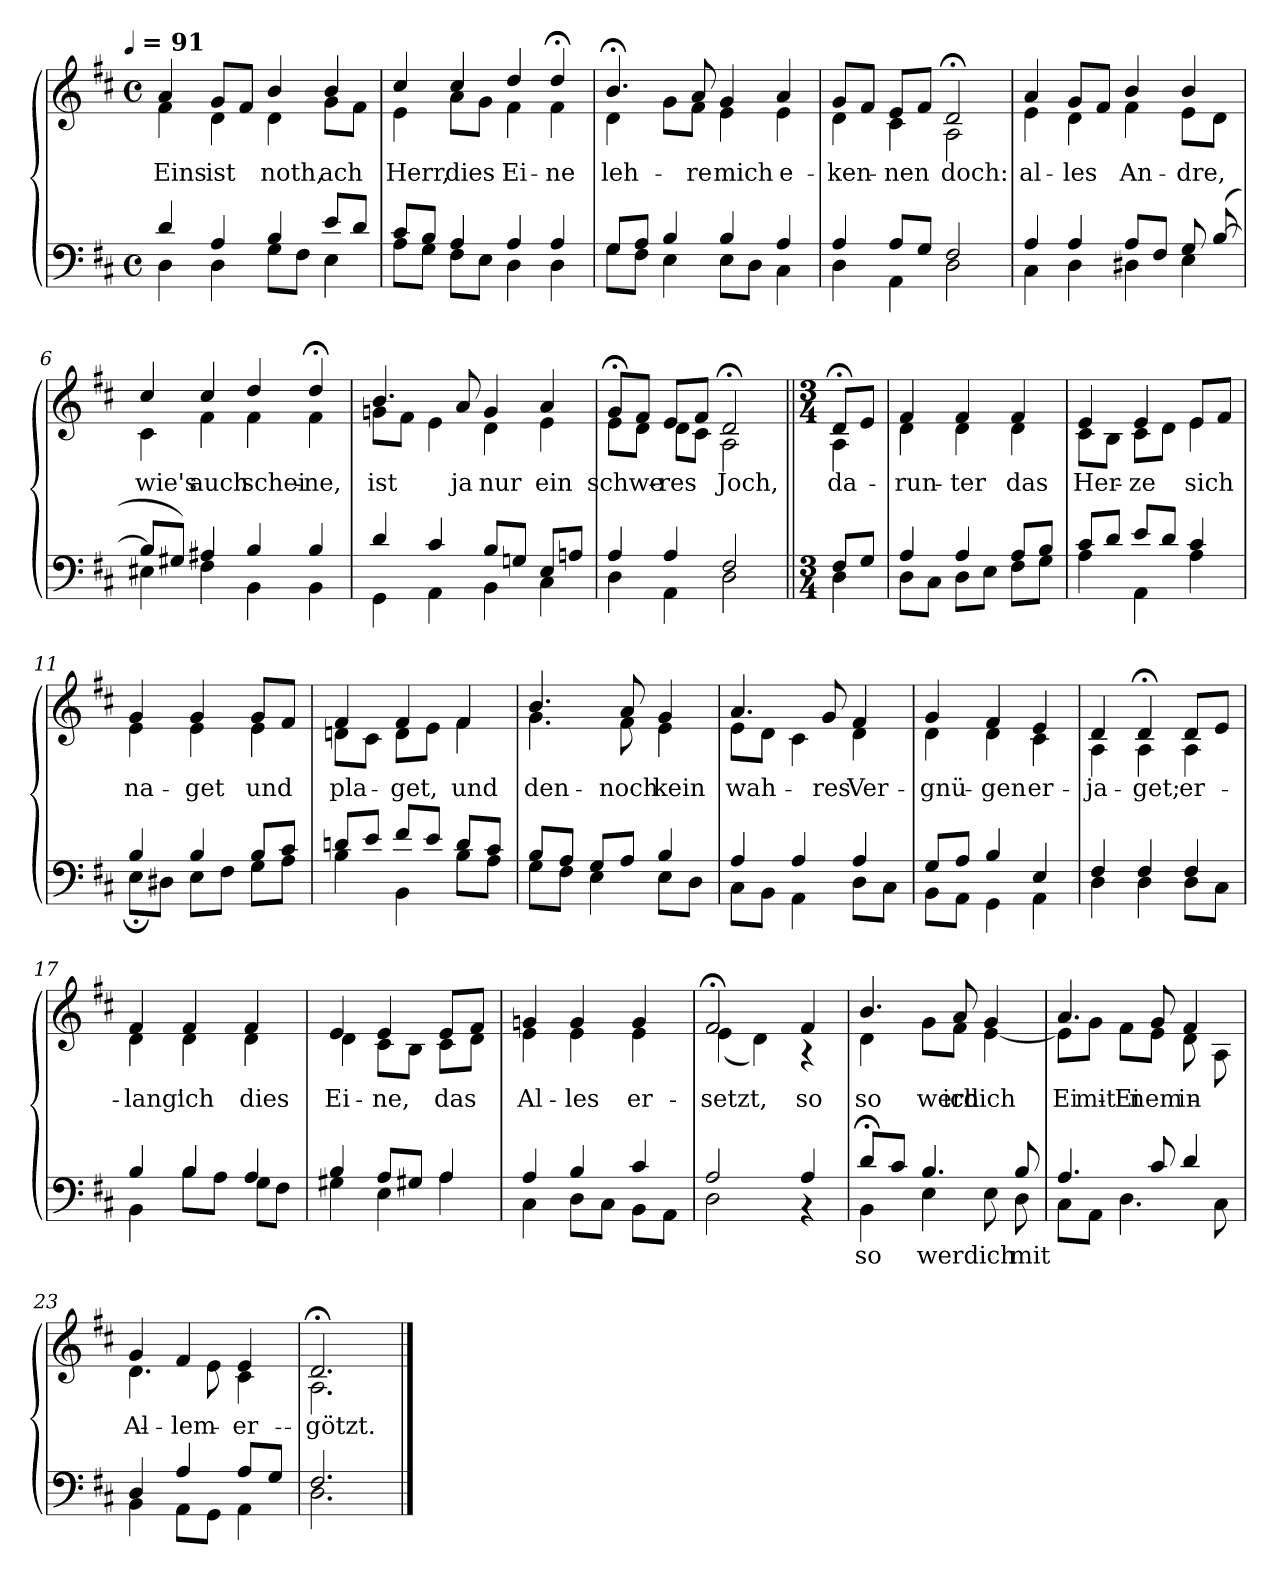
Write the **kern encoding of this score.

**kern	**text	**kern	**text	**dynam
*part1	*part1	*part1	*part1	*part1
*staff2	*staff2	*staff1	*staff1	*staff1/2
*clefF4	*	*clefG2	*	*
*k[f#c#]	*	*k[f#c#]	*	*
!!LO:TX:omd:t=[quarter] = 91
*M4/4	*	*M4/4	*	*
*met(c)	*	*met(c)	*	*
*MM91	*	*MM91	*	*
=1	=1	=1	=1	=1
*^	*	*^	*	*
4d	4D	.	4a	4f#	Eins	.
4A	4D	.	8gL	4d	ist	.
.	.	.	8f#J	.	.	.
4B	8GL	.	4b	4d	noth,	♩ = 92
.	8F#J	.	.	.	.	.
8eL	4E	.	4b	8gL	ach	.
8dJ	.	.	.	8f#J	.	.
=2	=2	=2	=2	=2	=2	=2
*	*	*	*MM93	*	*	*
8c#L	8AL	.	4cc#	4e	Herr,	.
8BJ	8GJ	.	.	.	.	.
4A	8F#L	.	4cc#	8aL	dies	.
.	8EJ	.	.	8gJ	.	.
4A	4D	.	4dd	4f#	Ei-	.
4A	4D	.	4dd;<	4f#	-ne	.
=3	=3	=3	=3	=3	=3	=3
*	*	*	*MM93	*	*	*
8GL	8GL	.	4.b;<	4d	leh-	.
8AJ	8F#J	.	.	.	.	.
4B	4E	.	.	8gL	.	.
.	.	.	8a	8f#J	-re	.
4B	8EL	.	4g	4e	mich	♩ = 93
.	8DJ	.	.	.	.	.
4A	4C#	.	4a	4e	e-	♩ = 92
=4	=4	=4	=4	=4	=4	=4
*	*	*	*MM91	*	*	*
4A	4D	.	8gL	4d	-ken-	.
.	.	.	8f#J	.	.	.
8AL	4AA	.	8eL	4c#	-nen	♩ = 90
8GJ	.	.	8f#J	.	.	.
2F#	2D	.	2d;<	2A	doch:	.
!!LO:LB:g=z	!!
=5	=5	=5	=5	=5	=5	=5
*	*	*	*MM92	*	*	*
4A	4C#	.	4a	4e	al-	.
4A	4D	.	8gL	4d	-les	.
.	.	.	8f#J	.	.	.
8AL	4D#X	.	4b	4f#	An-	♩ = 90
8F#J	.	.	.	.	.	.
8G	4E	.	4b	8eL	-dre,	.
([8B	.	.	.	8dJ	.	.
=6	=6	=6	=6	=6	=6	=6
8BL]	4E#X	.	4cc#	4c#	wie's	.
8G#XJ)	.	.	.	.	.	.
4A#X	4F#	.	4cc#	4f#	auch	.
4B	4BB	.	4dd	4f#	schei-	.
4B	4BB	.	4dd;<	4f#	-ne,	.
=7	=7	=7	=7	=7	=7	=7
*	*	*	*MM92	*	*	*
4d	4GG	.	4.b	8gnL	ist	.
.	.	.	.	8f#J	.	.
4c#	4AA	.	.	4e	.	.
.	.	.	8a	.	ja	.
8BL	4BB	.	4g	4d	nur	.
8GnJ	.	.	.	.	.	.
8EL	4C#	.	4a	4e	ein	.
8AnJ	.	.	.	.	.	.
=8	=8	=8	=8	=8	=8	=8
*	*	*	*MM91	*	*	*
4A	4D	.	8g;<L	8eL	schwe-	.
.	.	.	8f#J	8dJ	.	.
4A	4AA	.	8eL	8dL	-res	♩ = 90
.	.	.	8f#J	8c#J	.	.
2F#	2D	.	2d;<	2A	Joch,	.
!!LO:LB:g=z	!!
=||	=||	=||	=||	=||	=||	=||
*M3/4	*	*	*M3/4	*	*	*
*	*	*	*MM92	*	*	*
8F#L	4D	.	8d;<L	4A	da-	.
8GJ	.	.	8eJ	.	.	.
=9	=9	=9	=9	=9	=9	=9
4A	8DL	.	4f#	4d	-run-	.
.	8C#J	.	.	.	.	.
4A	8DL	.	4f#	4d	-ter	.
.	8EJ	.	.	.	.	.
8AL	8F#L	.	4f#	4d	das	.
8BJ	8GJ	.	.	.	.	.
=10	=10	=10	=10	=10	=10	=10
8c#L	4A	.	4e	8c#L	Her-	.
8dJ	.	.	.	8BJ	.	.
8eL	4AA	.	4e	8c#L	-ze	.
8dJ	.	.	.	8dJ	.	.
4c#	4A	.	8eL	4e	sich	.
.	.	.	8f#J	.	.	.
=11	=11	=11	=11	=11	=11	=11
*	*	*	*MM94	*	*	*
4B	8E;L	.	4g	4e	na-	.
.	8D#XJ	.	.	.	.	.
4B	8EL	.	4g	4e	-get	♩ = 95
.	8F#J	.	.	.	.	.
8BL	8GL	.	8gL	4e	und	♩ = 94
8c#J	8AJ	.	8f#J	.	.	.
=12	=12	=12	=12	=12	=12	=12
*	*	*	*MM92	*	*	*
8dnL	4B	.	4f#	8dnL	pla-	.
8eJ	.	.	.	8c#J	.	.
8f#L	4BB	.	4f#	8dL	-get,	.
8eJ	.	.	.	8eJ	.	.
8dL	8BL	.	4f#	4f#	und	.
8c#J	8AJ	.	.	.	.	.
!!LO:LB:g=z	!!
=13	=13	=13	=13	=13	=13	=13
*	*	*	*MM93	*	*	*
8BL	8GL	.	4.b	4.g	den-	.
8AJ	8F#J	.	.	.	.	.
8GL	4E	.	.	.	.	.
8AJ	.	.	8a	8f#	-noch	.
4B	8EL	.	4g	4e	kein	♩ = 93
.	8DJ	.	.	.	.	.
=14	=14	=14	=14	=14	=14	=14
4A	8C#L	.	4.a	8eL	wah-	.
.	8BBJ	.	.	8dJ	.	.
4A	4AA	.	.	4c#	.	.
.	.	.	8g	.	-res	.
4A	8DL	.	4f#	4d	Ver-	♩ = 92
.	8C#J	.	.	.	.	.
=15	=15	=15	=15	=15	=15	=15
8GL	8BBL	.	4g	4d	-gnü-	.
8AJ	8AAJ	.	.	.	.	.
4B	4GG	.	4f#	4d	-gen	.
4E	4AA	.	4e	4c#	er-	.
=16	=16	=16	=16	=16	=16	=16
4F#	4D	.	4d	4A	-ja-	.
4F#	4D	.	4d;<	4A	-get;	.
4F#	8DL	.	8dL	4A	er-	.
.	8C#J	.	8eJ	.	.	.
!!LO:LB:g=z	!!
=17	=17	=17	=17	=17	=17	=17
*	*	*	*MM94	*	*	*
4B	4BB	.	4f#	4d	-lang'	.
4B	8BL	.	4f#	4d	ich	.
.	8AJ	.	.	.	.	.
4A	8GL	.	4f#	4d	dies	.
.	8F#J	.	.	.	.	.
=18	=18	=18	=18	=18	=18	=18
4B	4G#X	.	4e	4d	Ei-	.
8AL	4E	.	4e	8c#L	-ne,	♩ = 92
8G#XJ	.	.	.	8BJ	.	.
4A	4A	.	8eL	8c#L	das	.
.	.	.	8f#J	8dJ	.	.
=19	=19	=19	=19	=19	=19	=19
4A	4C#	.	4gn	4e	Al-	.
4B	8DL	.	4g	4e	-les	♩ = 95
.	8C#J	.	.	.	.	.
4c#	8BBL	.	4g	4e	er-	♩ = 92
.	8AAJ	.	.	.	.	.
=20	=20	=20	=20	=20	=20	=20
2A	2D	.	2f#;<	(4e	-setzt,	.
.	.	.	.	4d)	.	.
4A	4r	.	4f#	4r	so	.
!!LO:PB:g=z	!!
=21	=21	=21	=21	=21	=21	=21
*	*	*	*MM93	*	*	*
8d;<L	4BB	so	4.b	4d	so	.
8c#J	.	.	.	.	.	.
4.B	4E	werd	.	8gL	werd	.
.	.	.	8a	8f#J	ich	.
.	8E	ich	4g	[4e	ich	.
8B	8D	mit	.	.	.	.
=22	=22	=22	=22	=22	=22	=22
4.A	8C#L	.	4.a	8eL]	Ei-	.
.	8AAJ	.	.	8gJ	mit	.
.	4.D	.	.	8f#L	Ei-	.
8c#	.	.	8g	8eJ	-nem	.
4d	.	.	4f#	8d	in	.
.	8C#	.	.	8A	.	.
=23	=23	=23	=23	=23	=23	=23
*	*	*	*MM90	*	*	*
4D	4BB	.	4g	4.d	Al-	.
4A	8AAL	.	4f#	.	-lem	♩ = 88
.	8GGJ	.	.	8e	.	.
8AL	4AA	.	4e	4c#	er-	♩ = 78
8GJ	.	.	.	.	.	.
=24	=24	=24	=24	=24	=24	=24
2.F#	2.D	.	2.d;<	2.A	-götzt.	.
*v	*v	*	*	*	*	*
*	*	*v	*v	*	*
==	==	==	==	==
*-	*-	*-	*-	*-
